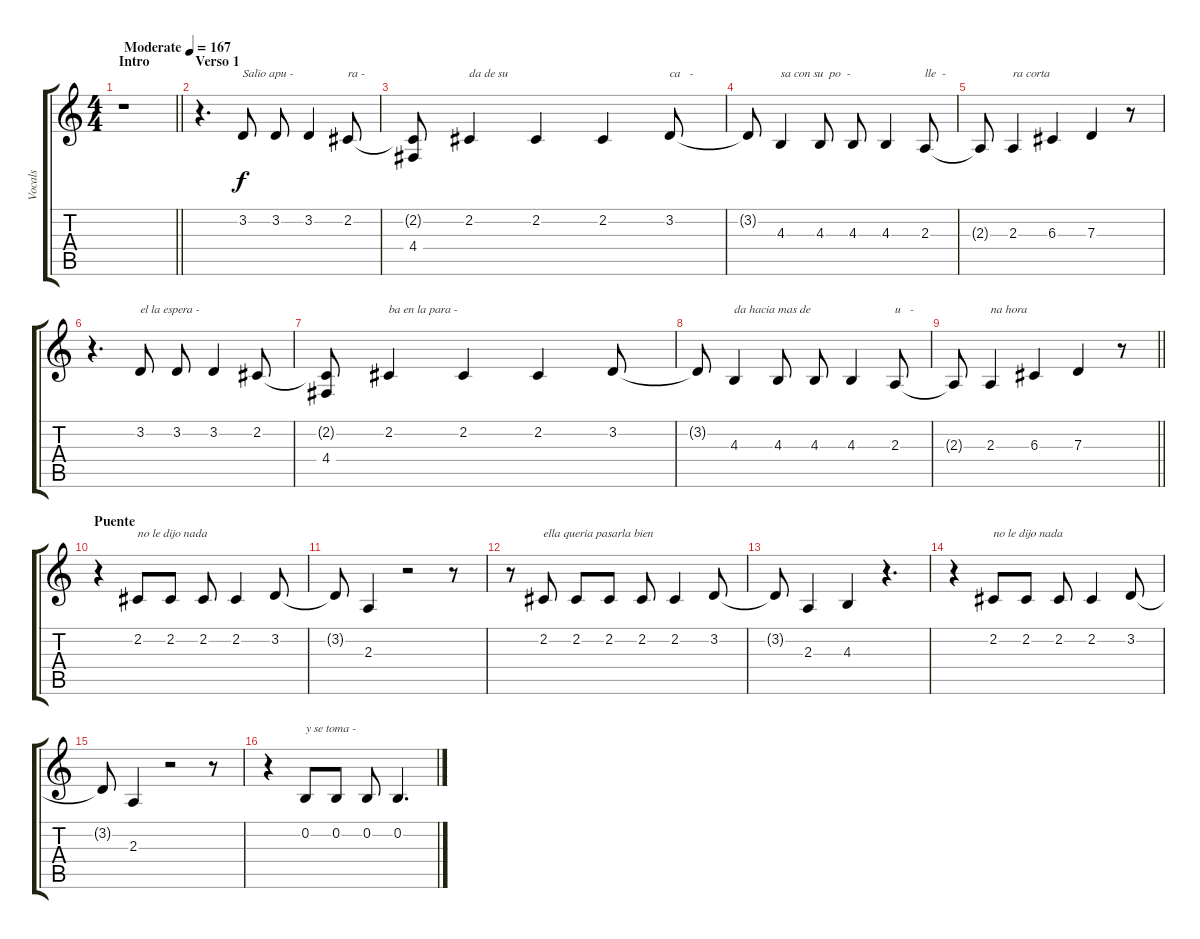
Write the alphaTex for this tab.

\track ("Vocals" "Vocals") {instrument violin}
\staff {score tabs}
\tuning (E4 B3 G3 D3 A2 E2) {hide}
\ts (4 4)
\section ("" "Intro")
\tempo (167 "Moderate")
\clef g2
\barLineRight lightlight
\ks c
r.1{dy f instrument violin} |
\section ("" "Verso 1")
r.4{d} 3.2.8{txt "Salio apu -"} 3.2.8 3.2.4 2.2.8{txt "ra -"} |
(2.2{t} 4.4).8 2.2.4{txt "da de su "} 2.2.4 2.2.4 3.2.8{txt "ca   -"} |
3.2{t}.8 4.3.4{txt "sa con su  po  -"} 4.3.8 4.3.8 4.3.4 2.3.8{txt "lle  -"} |
2.3{t}.8 2.3.4{txt "ra corta"} 6.3.4 7.3.4 r.8 |
r.4{d} 3.2.8{txt "el la espera -"} 3.2.8 3.2.4 2.2.8 |
(2.2{t} 4.4).8 2.2.4{txt "ba en la para -"} 2.2.4 2.2.4 3.2.8 |
3.2{t}.8 4.3.4{txt "da hacia mas de "} 4.3.8 4.3.8 4.3.4 2.3.8{txt "u   -"} |
\barLineRight lightlight
2.3{t}.8 2.3.4{txt "na hora"} 6.3.4 7.3.4 r.8 |
\section ("" "Puente")
r.4 2.2.8{txt "no le dijo nada"} 2.2.8 2.2.8 2.2.4 3.2.8 |
3.2{t}.8 2.3.4 r.2 r.8 |
r.8 2.2.8{txt "ella queria pasarla bien"} 2.2.8 2.2.8 2.2.8 2.2.4 3.2.8 |
3.2{t}.8 2.3.4 4.3.4 r.4{d} |
r.4 2.2.8{txt "no le dijo nada"} 2.2.8 2.2.8 2.2.4 3.2.8 |
3.2{t}.8 2.3.4 r.2 r.8 |
r.4 0.2.8{txt "y se toma -"} 0.2.8 0.2.8 0.2.4{d}
